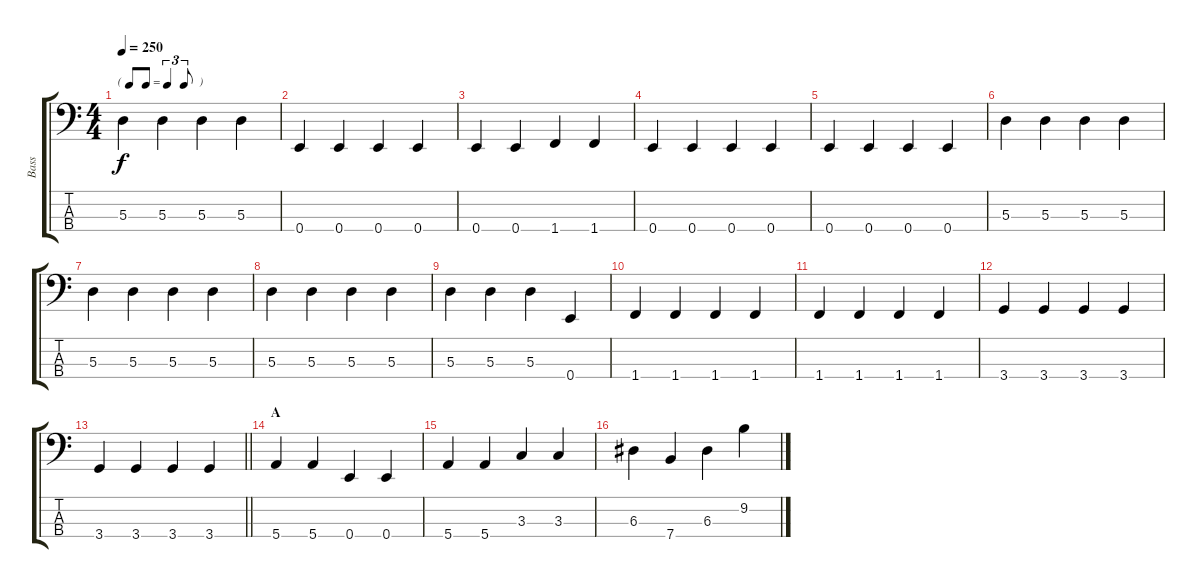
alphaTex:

\track ("Bass" "Bass") {instrument electricbassfinger}
\staff {score tabs}
\tuning (G2 D2 A1 E1) {hide}
\ts (4 4)
\tf triplet8th
\tempo 250
\clef f4
\ks aminor
5.3.4{dy f} 5.3.4 5.3.4 5.3.4 |
0.4.4 0.4.4 0.4.4 0.4.4 |
0.4.4 0.4.4 1.4.4 1.4.4 |
0.4.4 0.4.4 0.4.4 0.4.4 |
0.4.4 0.4.4 0.4.4 0.4.4 |
5.3.4 5.3.4 5.3.4 5.3.4 |
5.3.4 5.3.4 5.3.4 5.3.4 |
5.3.4 5.3.4 5.3.4 5.3.4 |
5.3.4 5.3.4 5.3.4 0.4.4 |
1.4.4 1.4.4 1.4.4 1.4.4 |
1.4.4 1.4.4 1.4.4 1.4.4 |
3.4.4 3.4.4 3.4.4 3.4.4 |
\barLineRight lightlight
3.4.4 3.4.4 3.4.4 3.4.4 |
\section ("" "A")
5.4.4 5.4.4 0.4.4 0.4.4 |
5.4.4 5.4.4 3.3.4 3.3.4 |
6.3.4 7.4.4 6.3.4 9.2.4
